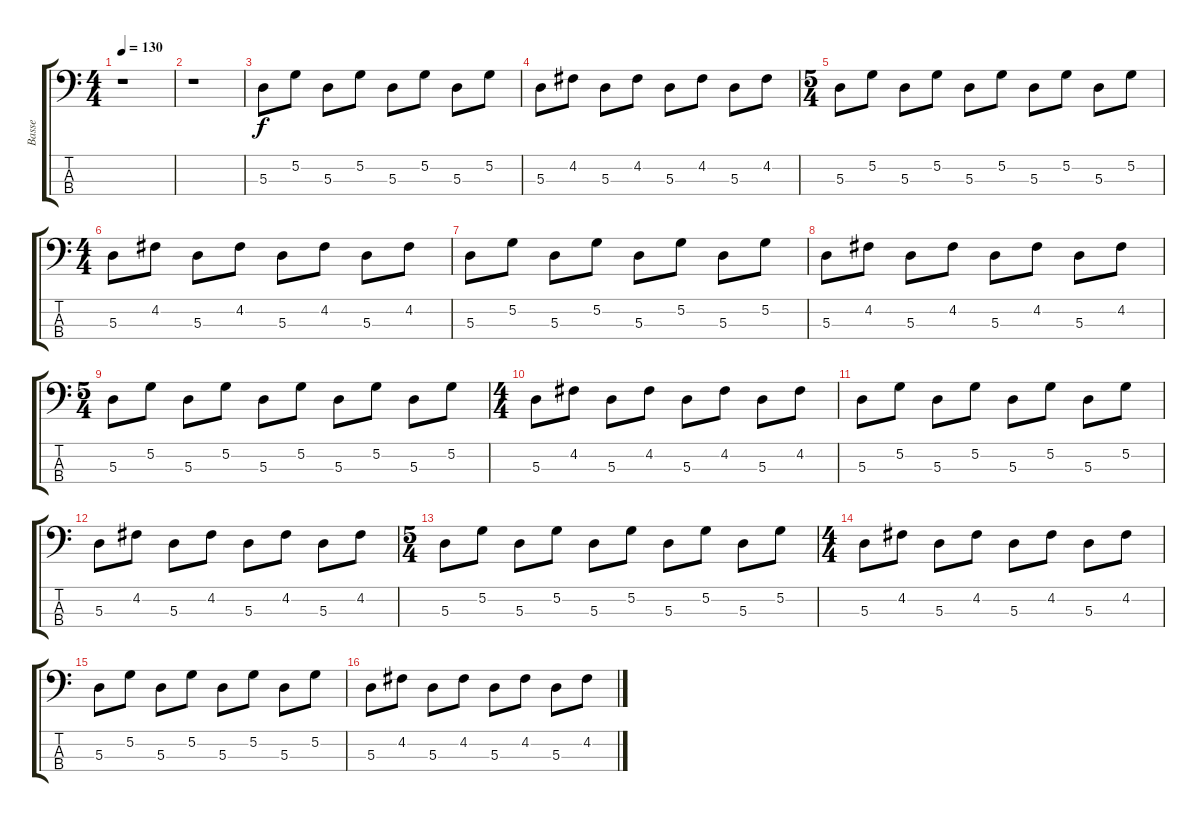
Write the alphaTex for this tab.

\track ("Basse" "Basse") {instrument acousticguitarnylon}
\staff {score tabs}
\tuning (G2 D2 A1 E1) {hide}
\ts (4 4)
\tempo 130
\clef f4
\ks c
r.1{dy f instrument acousticguitarnylon} |
r.1 |
5.3.8 5.2.8 5.3.8 5.2.8 5.3.8 5.2.8 5.3.8 5.2.8 |
5.3.8 4.2.8 5.3.8 4.2.8 5.3.8 4.2.8 5.3.8 4.2.8 |
\ts (5 4)
5.3.8 5.2.8 5.3.8 5.2.8 5.3.8 5.2.8 5.3.8 5.2.8 5.3.8 5.2.8 |
\ts (4 4)
5.3.8 4.2.8 5.3.8 4.2.8 5.3.8 4.2.8 5.3.8 4.2.8 |
5.3.8 5.2.8 5.3.8 5.2.8 5.3.8 5.2.8 5.3.8 5.2.8 |
5.3.8 4.2.8 5.3.8 4.2.8 5.3.8 4.2.8 5.3.8 4.2.8 |
\ts (5 4)
5.3.8 5.2.8 5.3.8 5.2.8 5.3.8 5.2.8 5.3.8 5.2.8 5.3.8 5.2.8 |
\ts (4 4)
5.3.8 4.2.8 5.3.8 4.2.8 5.3.8 4.2.8 5.3.8 4.2.8 |
5.3.8 5.2.8 5.3.8 5.2.8 5.3.8 5.2.8 5.3.8 5.2.8 |
5.3.8 4.2.8 5.3.8 4.2.8 5.3.8 4.2.8 5.3.8 4.2.8 |
\ts (5 4)
5.3.8 5.2.8 5.3.8 5.2.8 5.3.8 5.2.8 5.3.8 5.2.8 5.3.8 5.2.8 |
\ts (4 4)
5.3.8 4.2.8 5.3.8 4.2.8 5.3.8 4.2.8 5.3.8 4.2.8 |
5.3.8 5.2.8 5.3.8 5.2.8 5.3.8 5.2.8 5.3.8 5.2.8 |
5.3.8 4.2.8 5.3.8 4.2.8 5.3.8 4.2.8 5.3.8 4.2.8
